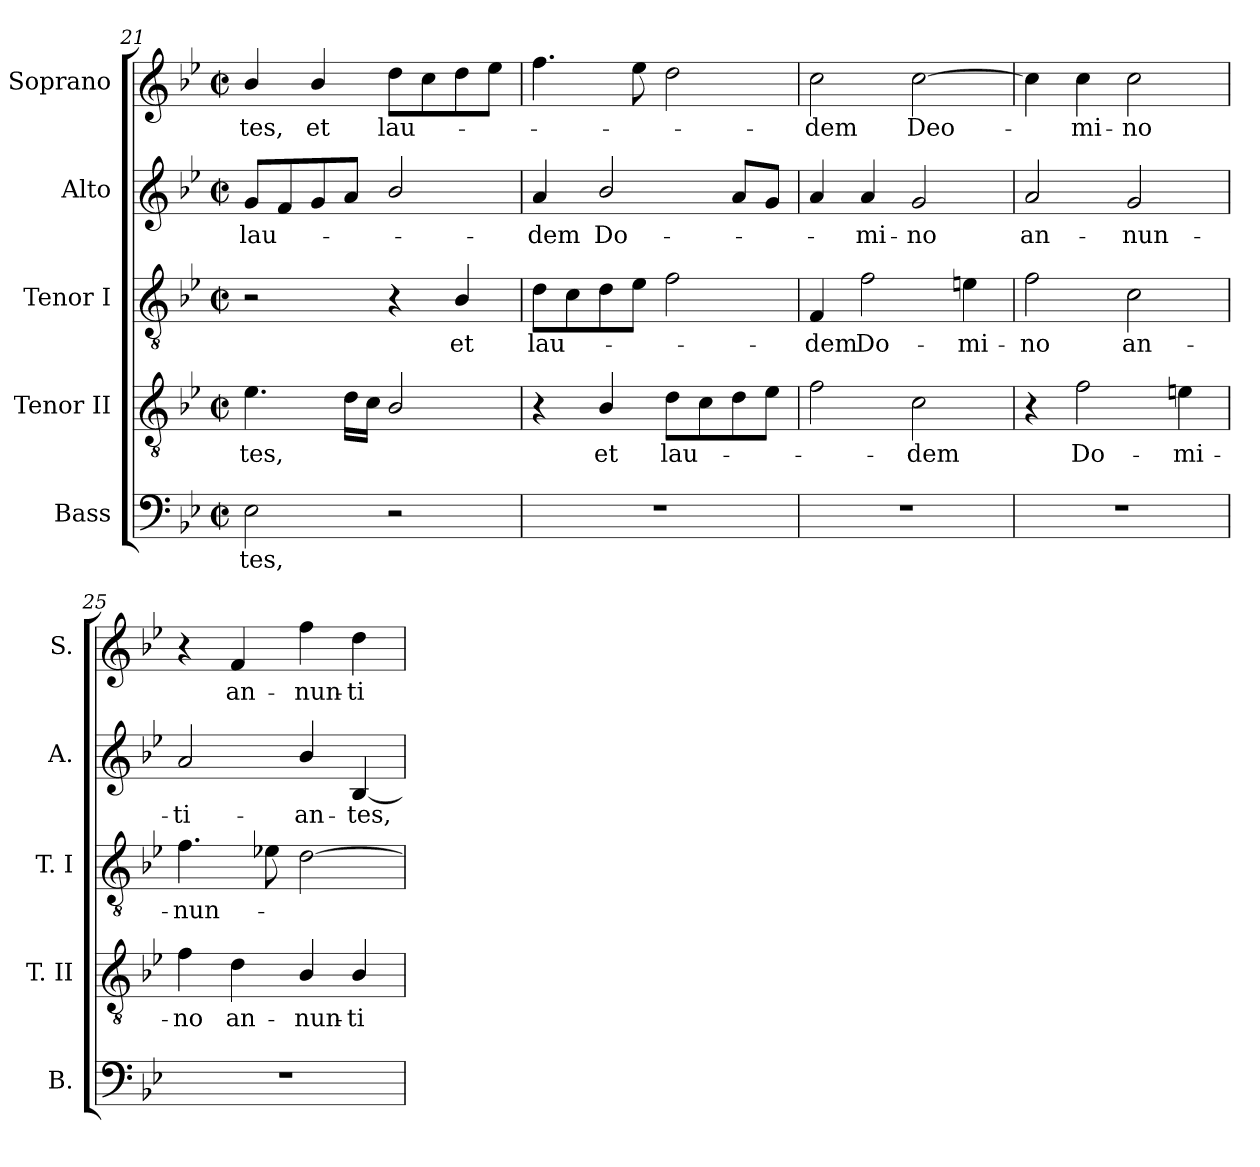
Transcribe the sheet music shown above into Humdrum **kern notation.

**kern	**text	**kern	**text	**kern	**text	**kern	**text	**kern	**text
*part5	*part5	*part4	*part4	*part3	*part3	*part2	*part2	*part1	*part1
*staff5	*staff5	*staff4	*staff4	*staff3	*staff3	*staff2	*staff2	*staff1	*staff1
*I"Bass	*	*I"Tenor II	*	*I"Tenor I	*	*I"Alto	*	*I"Soprano	*
*I'B.	*	*I'T. II	*	*I'T. I	*	*I'A.	*	*I'S.	*
!!LO:PB:g=z
*clefF4	*	*clefGv2	*	*clefGv2	*	*clefG2	*	*clefG2	*
*	*	*ITrd7c12	*	*ITrd7c12	*	*	*	*	*
*k[b-e-]	*	*k[b-e-]	*	*k[b-e-]	*	*k[b-e-]	*	*k[b-e-]	*
*B-:	*	*B-:	*	*B-:	*	*B-:	*	*B-:	*
*M2/2	*	*M2/2	*	*M2/2	*	*M2/2	*	*M2/2	*
*met(c|)	*	*met(c|)	*	*met(c|)	*	*met(c|)	*	*met(c|)	*
=21	=21	=21	=21	=21	=21	=21	=21	=21	=21
!	!LO:LY:b:color=#000000	!	!	!	!	!	!	!	!
!	!	!	!LO:LY:b:color=#000000	!	!	!	!	!	!
!	!	!	!	!	!	!	!LO:LY:b:color=#000000	!	!
!	!	!	!	!	!	!	!	!	!LO:LY:b:color=#000000
2E-i\	-tes,	4.E-i\	-tes,	2r	.	8gi/L	lau-	4b-i/	-tes,
.	.	.	.	.	.	8fi/	.	.	.
!	!	!	!	!	!	!	!	!	!LO:LY:b:color=#000000
.	.	.	.	.	.	8gi/	.	4b-i/	et
.	.	16Di\LL	.	.	.	8ai/J	.	.	.
.	.	16Ci\JJ	.	.	.	.	.	.	.
!	!	!	!	!	!	!	!	!	!LO:LY:b:color=#000000
2r	.	2BB-i/	.	4r	.	2b-i/	.	8ddi\L	lau-
.	.	.	.	.	.	.	.	8cci\	.
!	!	!	!	!	!LO:LY:b:color=#000000	!	!	!	!
.	.	.	.	4BB-i/	et	.	.	8ddi\	.
.	.	.	.	.	.	.	.	8ee-i\J	.
=22	=22	=22	=22	=22	=22	=22	=22	=22	=22
!	!	!	!	!	!LO:LY:b:color=#000000	!	!	!	!
!	!	!	!	!	!	!	!LO:LY:b:color=#000000	!	!
1r	.	4r	.	8Di\L	lau-	4ai/	-dem	4.ffi\	.
.	.	.	.	8Ci\	.	.	.	.	.
!	!	!	!LO:LY:b:color=#000000	!	!	!	!	!	!
!	!	!	!	!	!	!	!LO:LY:b:color=#000000	!	!
.	.	4BB-i/	et	8Di\	.	2b-i/	Do-	.	.
.	.	.	.	8E-i\J	.	.	.	8ee-i\	.
!	!	!	!LO:LY:b:color=#000000	!	!	!	!	!	!
.	.	8Di\L	lau-	2Fi\	.	.	.	2ddi\	.
.	.	8Ci\	.	.	.	.	.	.	.
.	.	8Di\	.	.	.	8ai/L	.	.	.
.	.	8E-i\J	.	.	.	8gi/J	.	.	.
=23	=23	=23	=23	=23	=23	=23	=23	=23	=23
!	!	!	!	!	!LO:LY:b:color=#000000	!	!	!	!
!	!	!	!	!	!	!	!	!	!LO:LY:b:color=#000000
1r	.	2Fi\	.	4FFi/	-dem	4ai/	.	2cci\	-dem
!	!	!	!	!	!LO:LY:b:color=#000000	!	!	!	!
!	!	!	!	!	!	!	!LO:LY:b:color=#000000	!	!
.	.	.	.	2Fi\	Do-	4ai/	-mi-	.	.
!	!	!	!LO:LY:b:color=#000000	!	!	!	!	!	!
!	!	!	!	!	!	!	!LO:LY:b:color=#000000	!	!
!	!	!	!	!	!	!	!	!	!LO:LY:b:color=#000000
.	.	2Ci\	-dem	.	.	2gi/	-no	[>2cci\	Deo-
!	!	!	!	!	!LO:LY:b:color=#000000	!	!	!	!
.	.	.	.	4Eni\	-mi-	.	.	.	.
=24	=24	=24	=24	=24	=24	=24	=24	=24	=24
!	!	!	!	!	!LO:LY:b:color=#000000	!	!	!	!
!	!	!	!	!	!	!	!LO:LY:b:color=#000000	!	!
1r	.	4r	.	2Fi\	-no	2ai/	an-	4cci\]	.
!	!	!	!LO:LY:b:color=#000000	!	!	!	!	!	!
!	!	!	!	!	!	!	!	!	!LO:LY:b:color=#000000
.	.	2Fi\	Do-	.	.	.	.	4cci\	-mi-
!	!	!	!	!	!LO:LY:b:color=#000000	!	!	!	!
!	!	!	!	!	!	!	!LO:LY:b:color=#000000	!	!
!	!	!	!	!	!	!	!	!	!LO:LY:b:color=#000000
.	.	.	.	2Ci\	an-	2gi/	-nun-	2cci\	-no
!	!	!	!LO:LY:b:color=#000000	!	!	!	!	!	!
.	.	4Eni\	-mi-	.	.	.	.	.	.
=25	=25	=25	=25	=25	=25	=25	=25	=25	=25
!	!	!	!LO:LY:b:color=#000000	!	!	!	!	!	!
!	!	!	!	!	!LO:LY:b:color=#000000	!	!	!	!
!	!	!	!	!	!	!	!LO:LY:b:color=#000000	!	!
1r	.	4Fi\	-no	4.Fi\	-nun-	2ai/	-ti-	4r	.
!	!	!	!LO:LY:b:color=#000000	!	!	!	!	!	!
!	!	!	!	!	!	!	!	!	!LO:LY:b:color=#000000
.	.	4Di\	an-	.	.	.	.	4fi/	an-
.	.	.	.	8E-Xi\	.	.	.	.	.
!	!	!	!LO:LY:b:color=#000000	!	!	!	!	!	!
!	!	!	!	!	!	!	!LO:LY:b:color=#000000	!	!
!	!	!	!	!	!	!	!	!	!LO:LY:b:color=#000000
.	.	4BB-i/	-nun-	[>2Di\	.	4b-i/	-an-	4ffi\	-nun-
!	!	!	!LO:LY:b:color=#000000	!	!	!	!	!	!
!	!	!	!	!	!	!	!LO:LY:b:color=#000000	!	!
!	!	!	!	!	!	!	!	!	!LO:LY:b:color=#000000
.	.	4BB-i/	-ti-	.	.	[<4B-i/	-tes,	4ddi\	-ti-
=	=	=	=	=	=	=	=	=	=
*-	*-	*-	*-	*-	*-	*-	*-	*-	*-
